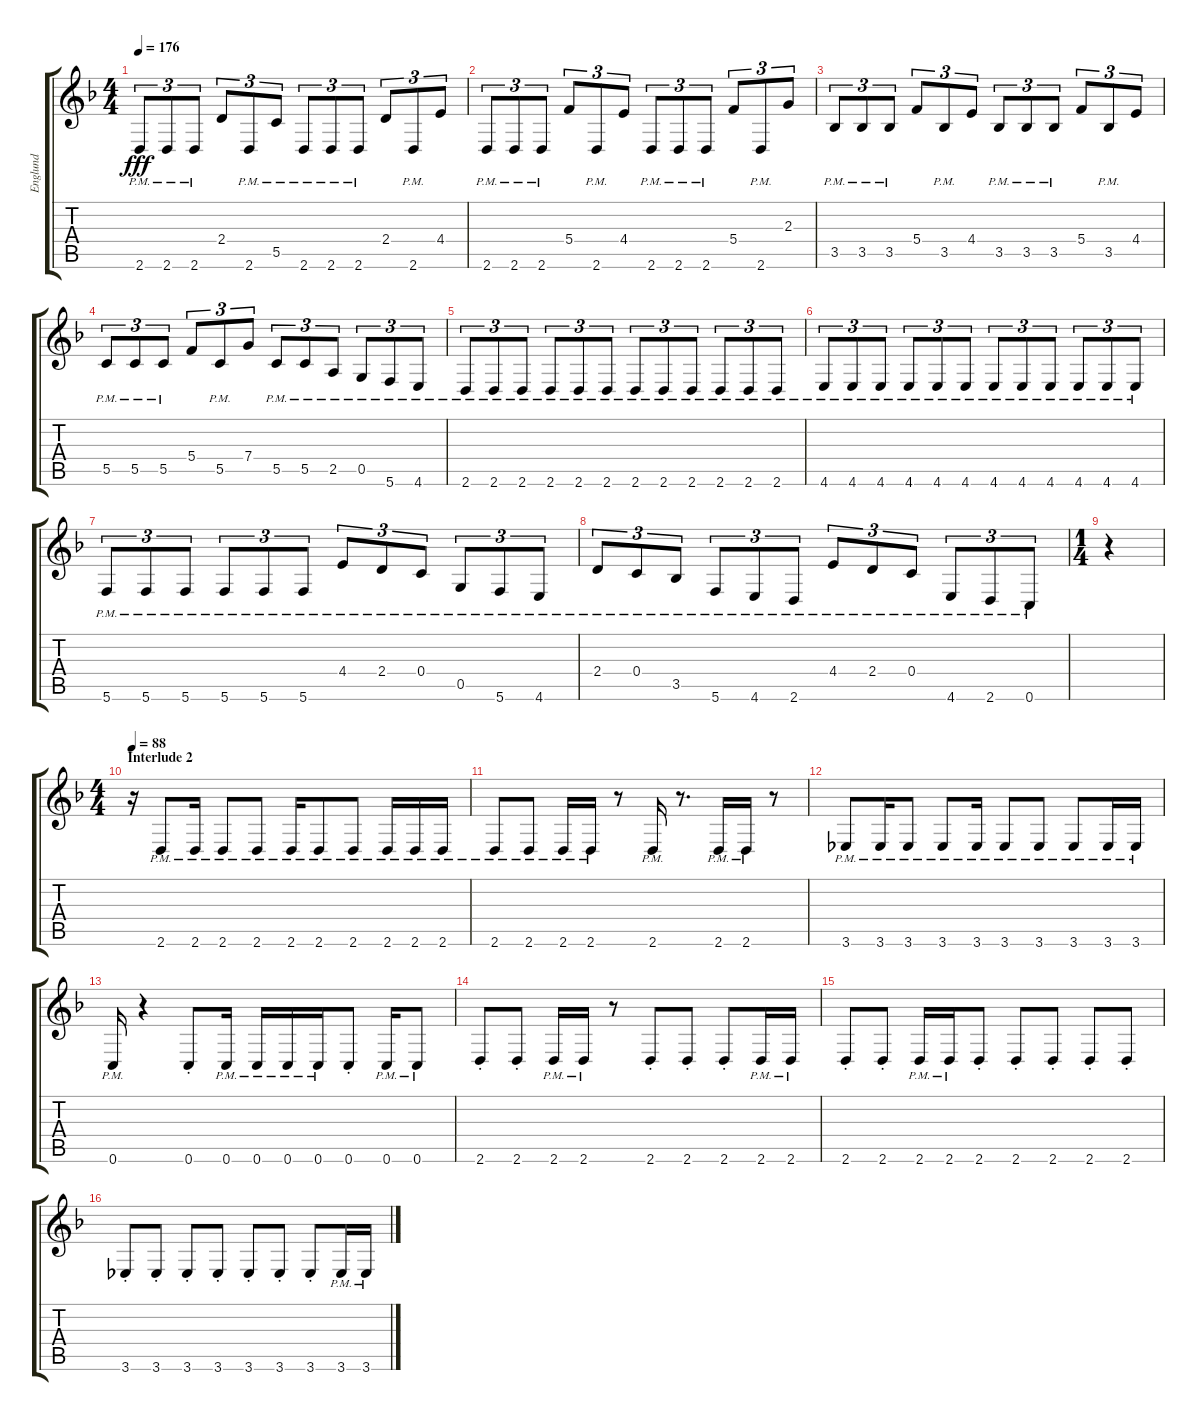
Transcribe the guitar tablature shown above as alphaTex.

\track ("Englund" "Englund") {instrument distortionguitar}
\staff {score tabs}
\tuning (D4 A3 F3 C3 G2 C2) {hide}
\ts (4 4)
\tempo 176
\clef g2
\ks f
2.6{pm}.8{tu (3 2) dy fff} 2.6{pm}.8{tu (3 2)} 2.6{pm}.8{tu (3 2)} 2.4.8{tu (3 2)} 2.6{pm}.8{tu (3 2)} 5.5{pm}.8{tu (3 2)} 2.6{pm}.8{tu (3 2)} 2.6{pm}.8{tu (3 2)} 2.6{pm}.8{tu (3 2)} 2.4.8{tu (3 2)} 2.6{pm}.8{tu (3 2)} 4.4.8{tu (3 2)} |
2.6{pm}.8{tu (3 2)} 2.6{pm}.8{tu (3 2)} 2.6{pm}.8{tu (3 2)} 5.4.8{tu (3 2)} 2.6{pm}.8{tu (3 2)} 4.4.8{tu (3 2)} 2.6{pm}.8{tu (3 2)} 2.6{pm}.8{tu (3 2)} 2.6{pm}.8{tu (3 2)} 5.4.8{tu (3 2)} 2.6{pm}.8{tu (3 2)} 2.3.8{tu (3 2)} |
3.5{pm}.8{tu (3 2)} 3.5{pm}.8{tu (3 2)} 3.5{pm}.8{tu (3 2)} 5.4.8{tu (3 2)} 3.5{pm}.8{tu (3 2)} 4.4.8{tu (3 2)} 3.5{pm}.8{tu (3 2)} 3.5{pm}.8{tu (3 2)} 3.5{pm}.8{tu (3 2)} 5.4.8{tu (3 2)} 3.5{pm}.8{tu (3 2)} 4.4.8{tu (3 2)} |
5.5{pm}.8{tu (3 2)} 5.5{pm}.8{tu (3 2)} 5.5{pm}.8{tu (3 2)} 5.4.8{tu (3 2)} 5.5{pm}.8{tu (3 2)} 7.4.8{tu (3 2)} 5.5{pm}.8{tu (3 2)} 5.5{pm}.8{tu (3 2)} 2.5{pm}.8{tu (3 2)} 0.5{pm}.8{tu (3 2)} 5.6{pm}.8{tu (3 2)} 4.6{pm}.8{tu (3 2)} |
2.6{pm}.8{tu (3 2)} 2.6{pm}.8{tu (3 2)} 2.6{pm}.8{tu (3 2)} 2.6{pm}.8{tu (3 2)} 2.6{pm}.8{tu (3 2)} 2.6{pm}.8{tu (3 2)} 2.6{pm}.8{tu (3 2)} 2.6{pm}.8{tu (3 2)} 2.6{pm}.8{tu (3 2)} 2.6{pm}.8{tu (3 2)} 2.6{pm}.8{tu (3 2)} 2.6{pm}.8{tu (3 2)} |
4.6{pm}.8{tu (3 2)} 4.6{pm}.8{tu (3 2)} 4.6{pm}.8{tu (3 2)} 4.6{pm}.8{tu (3 2)} 4.6{pm}.8{tu (3 2)} 4.6{pm}.8{tu (3 2)} 4.6{pm}.8{tu (3 2)} 4.6{pm}.8{tu (3 2)} 4.6{pm}.8{tu (3 2)} 4.6{pm}.8{tu (3 2)} 4.6{pm}.8{tu (3 2)} 4.6{pm}.8{tu (3 2)} |
5.6{pm}.8{tu (3 2)} 5.6{pm}.8{tu (3 2)} 5.6{pm}.8{tu (3 2)} 5.6{pm}.8{tu (3 2)} 5.6{pm}.8{tu (3 2)} 5.6{pm}.8{tu (3 2)} 4.4{pm}.8{tu (3 2)} 2.4{pm}.8{tu (3 2)} 0.4{pm}.8{tu (3 2)} 0.5{pm}.8{tu (3 2)} 5.6{pm}.8{tu (3 2)} 4.6{pm}.8{tu (3 2)} |
2.4{pm}.8{tu (3 2)} 0.4{pm}.8{tu (3 2)} 3.5{pm}.8{tu (3 2)} 5.6{pm}.8{tu (3 2)} 4.6{pm}.8{tu (3 2)} 2.6{pm}.8{tu (3 2)} 4.4{pm}.8{tu (3 2)} 2.4{pm}.8{tu (3 2)} 0.4{pm}.8{tu (3 2)} 4.6{pm}.8{tu (3 2)} 2.6{pm}.8{tu (3 2)} 0.6{pm}.8{tu (3 2)} |
\ts (1 4)
r.4 |
\ts (4 4)
\section ("" "Interlude 2")
\tempo 88
r.16 2.6{pm}.8 2.6{pm}.16 2.6{pm}.8 2.6{pm}.8 2.6{pm}.16 2.6{pm}.8 2.6{pm}.8 2.6{pm}.16 2.6{pm}.16 2.6{pm}.16 |
2.6{pm}.8 2.6{pm}.8 2.6{pm}.16 2.6{pm}.16 r.8 2.6{pm}.16 r.8{d} 2.6{pm}.16 2.6{pm}.16 r.8 |
3.6{pm}.8 3.6{pm}.16 3.6{pm}.8 3.6{pm}.8 3.6{pm}.16 3.6{pm}.8 3.6{pm}.8 3.6{pm}.8 3.6{pm}.16 3.6{pm}.16 |
0.6{pm}.16 r.4 0.6{st}.8 0.6{pm}.16 0.6{pm}.16 0.6{pm}.16 0.6{pm}.16 0.6{st}.8 0.6{pm}.16 0.6{pm}.8 |
2.6{st}.8 2.6{st}.8 2.6{pm}.16 2.6{pm}.16 r.8 2.6{st}.8 2.6{st}.8 2.6{st}.8 2.6{pm}.16 2.6{pm}.16 |
2.6{st}.8 2.6{st}.8 2.6{pm}.16 2.6{pm}.16 2.6{st}.8 2.6{st}.8 2.6{st}.8 2.6{st}.8 2.6{st}.8 |
3.6{st}.8 3.6{st}.8 3.6{st}.8 3.6{st}.8 3.6{st}.8 3.6{st}.8 3.6{st}.8 3.6{pm}.16 3.6{pm}.16
